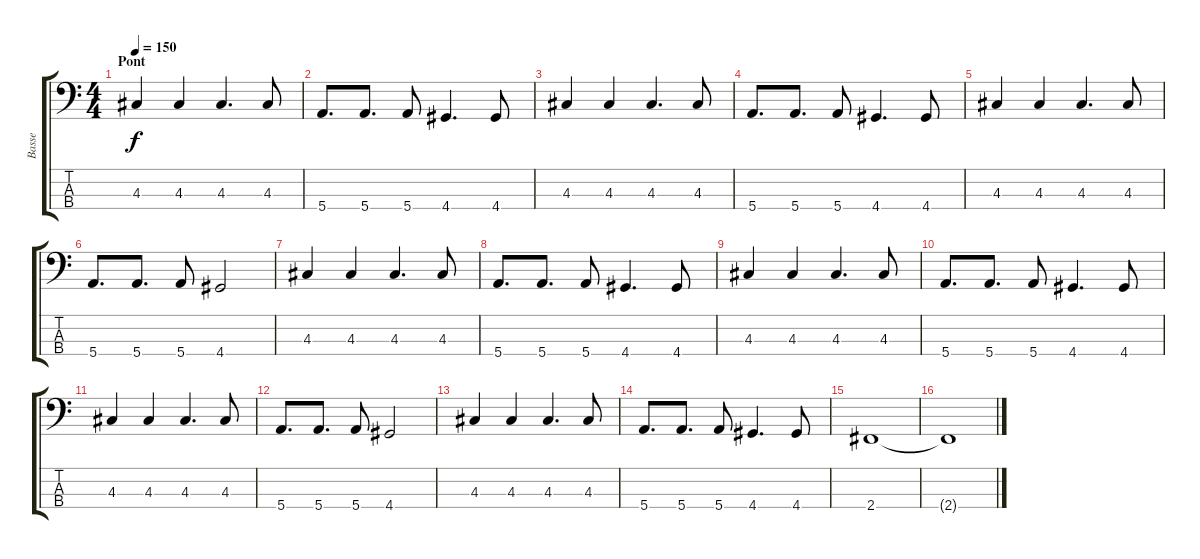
\track ("Basse" "Basse") {instrument electricbasspick}
\staff {score tabs}
\tuning (G2 D2 A1 E1) {hide}
\ts (4 4)
\section ("" "Pont")
\tempo 150
\clef f4
\ks c
4.3.4{dy f} 4.3.4 4.3.4{d} 4.3.8 |
5.4.8{d} 5.4.8{d} 5.4.8 4.4.4{d} 4.4.8 |
4.3.4 4.3.4 4.3.4{d} 4.3.8 |
5.4.8{d} 5.4.8{d} 5.4.8 4.4.4{d} 4.4.8 |
4.3.4 4.3.4 4.3.4{d} 4.3.8 |
5.4.8{d} 5.4.8{d} 5.4.8 4.4.2 |
4.3.4 4.3.4 4.3.4{d} 4.3.8 |
5.4.8{d} 5.4.8{d} 5.4.8 4.4.4{d} 4.4.8 |
4.3.4 4.3.4 4.3.4{d} 4.3.8 |
5.4.8{d} 5.4.8{d} 5.4.8 4.4.4{d} 4.4.8 |
4.3.4 4.3.4 4.3.4{d} 4.3.8 |
5.4.8{d} 5.4.8{d} 5.4.8 4.4.2 |
4.3.4 4.3.4 4.3.4{d} 4.3.8 |
5.4.8{d} 5.4.8{d} 5.4.8 4.4.4{d} 4.4.8 |
2.4.1 |
2.4{t}.1
